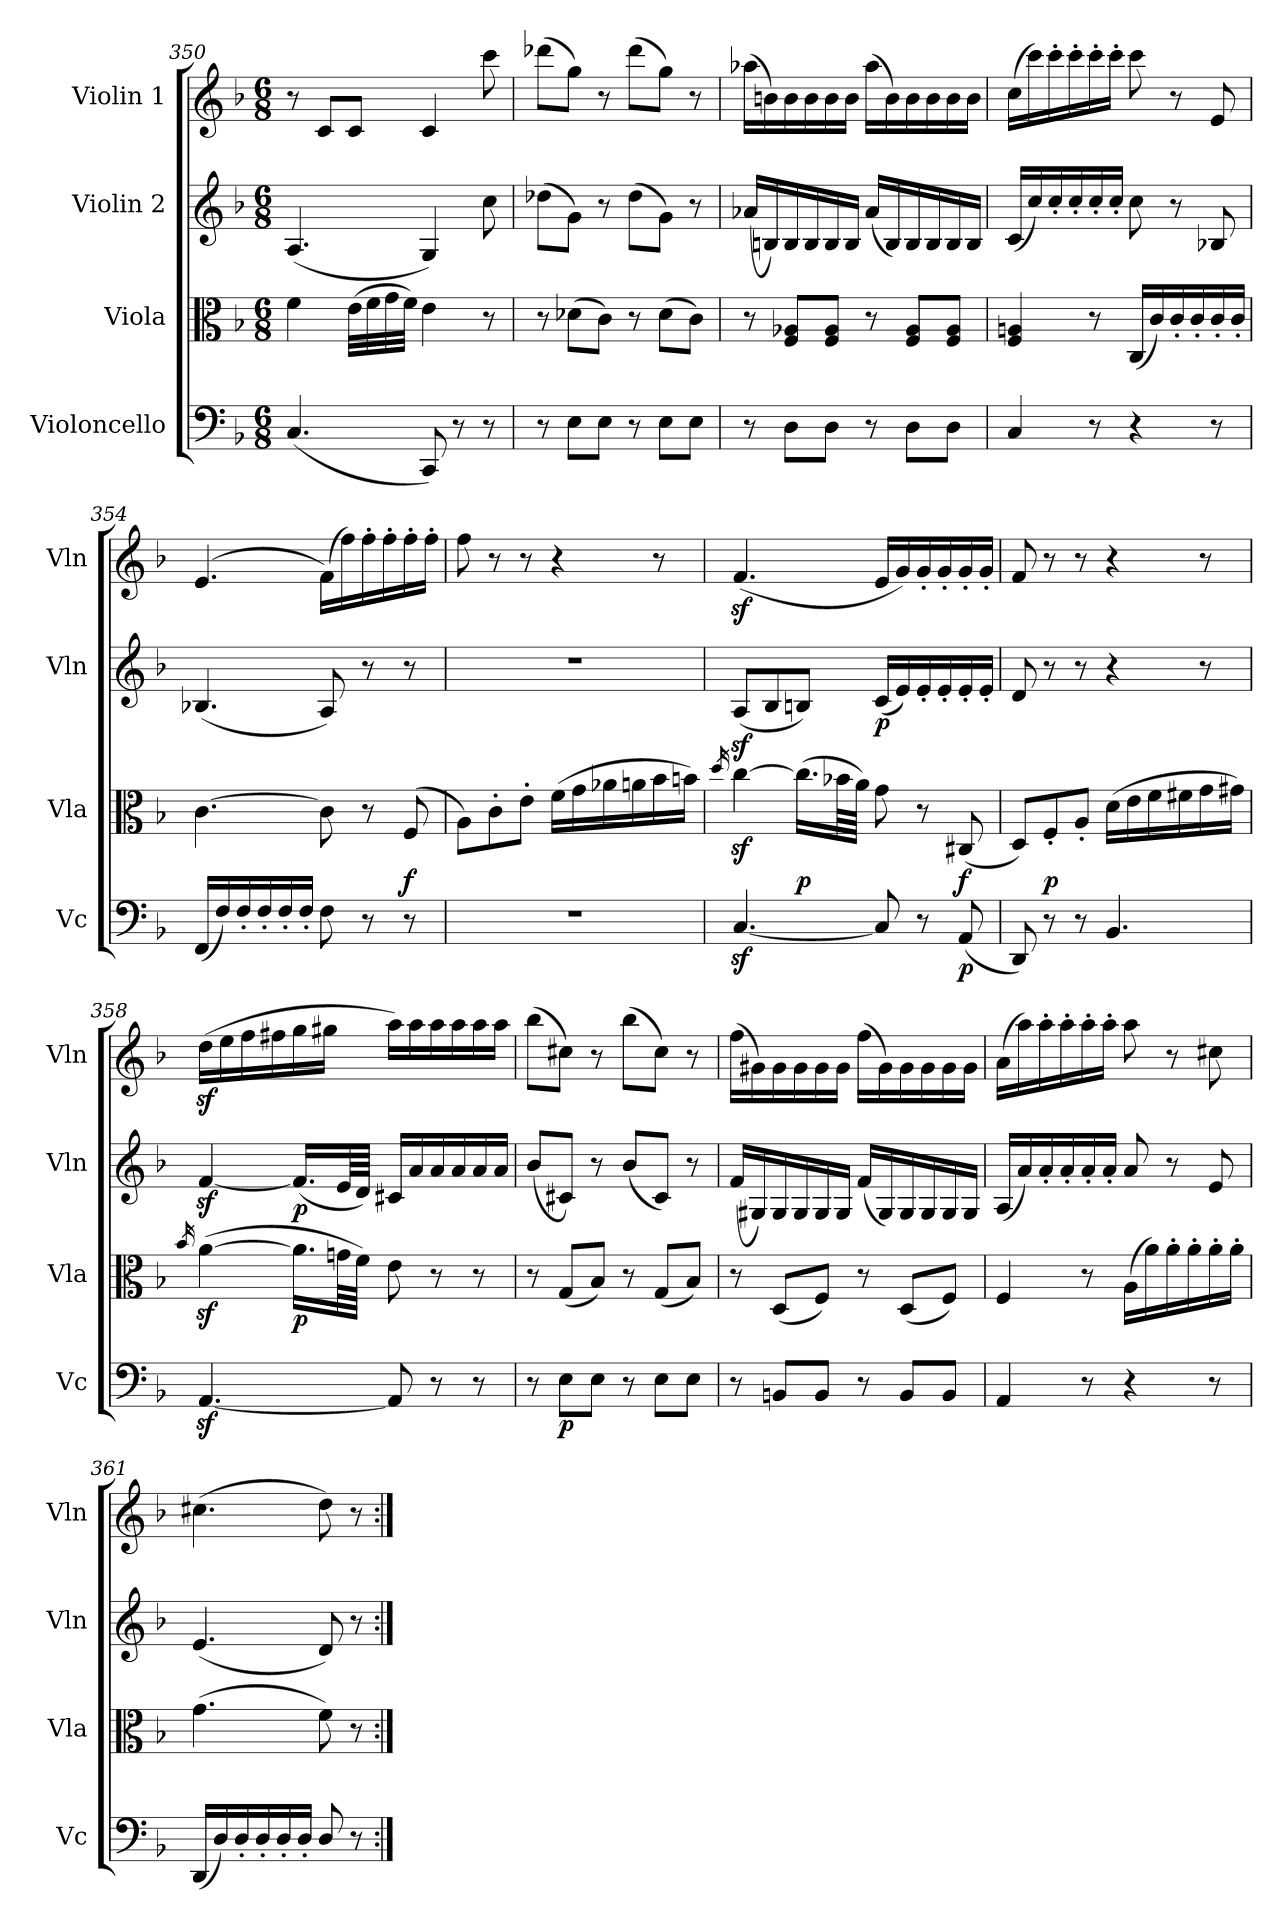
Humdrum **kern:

**kern	**dynam	**kern	**dynam	**kern	**dynam	**kern
*part4	*part4	*part3	*part3	*part2	*part2	*part1
*staff4	*staff4	*staff3	*staff3	*staff2	*staff2	*staff1
*I"Violoncello	*	*I"Viola	*	*I"Violin 2	*	*I"Violin 1
*I'Vc	*	*I'Vla	*	*I'Vln	*	*I'Vln
*clefF4	*	*clefC3	*	*clefG2	*	*clefG2
*k[b-]	*	*k[b-]	*	*k[b-]	*	*k[b-]
*M6/8	*	*M6/8	*	*M6/8	*	*M6/8
=350	=350	=350	=350	=350	=350	=350
(<4.C/	.	4f\	.	(<4.A/	.	8r
.	.	.	.	.	.	8c/L
.	.	(>32e\LLL	.	.	.	8c/J
.	.	32f\	.	.	.	.
.	.	32g\	.	.	.	.
.	.	32f\JJJ)	.	.	.	.
8CC/)	.	4e\	.	4G/)	.	4c/
8r	.	.	.	.	.	.
8r	.	8r	.	8cc\	.	8ccc\
=351	=351	=351	=351	=351	=351	=351
8r	.	8r	.	(>8dd-X\L	.	(>8ddd-X\L
8E\L	.	(>8d-X\L	.	8g\J)	.	8gg\J)
8E\J	.	8c\J)	.	8r	.	8r
8r	.	8r	.	(>8dd-\L	.	(>8ddd-\L
8E\L	.	(>8d-\L	.	8g\J)	.	8gg\J)
8E\J	.	8c\J)	.	8r	.	8r
=352	=352	=352	=352	=352	=352	=352
8r	.	8r	.	(<16a-X/LL	.	(>16aa-X\LL
.	.	.	.	16Bn/)	.	16bn\)
8D\L	.	8F/ 8A-X/L	.	16B/	.	16b\
.	.	.	.	16B/	.	16b\
8D\J	.	8F/ 8A-/J	.	16B/	.	16b\
.	.	.	.	16B/JJ	.	16b\JJ
8r	.	8r	.	(<16a-/LL	.	(>16aa-\LL
.	.	.	.	16B/)	.	16b\)
8D\L	.	8F/ 8A-/L	.	16B/	.	16b\
.	.	.	.	16B/	.	16b\
8D\J	.	8F/ 8A-/J	.	16B/	.	16b\
.	.	.	.	16B/JJ	.	16b\JJ
!!LO:PB:g=z
=353	=353	=353	=353	=353	=353	=353
4C/	.	4F/ 4An/	.	(<16c/LL	.	(>16cc\LL
.	.	.	.	16cc/)	.	16ccc\)
.	.	.	.	16cc'/	.	16ccc'\
.	.	.	.	16cc'/	.	16ccc'\
8r	.	8r	.	16cc'/	.	16ccc'\
.	.	.	.	16cc'/JJ	.	16ccc'\JJ
4r	.	(<16C/LL	.	8cc\	.	8ccc\
.	.	16c/)	.	.	.	.
.	.	16c'/	.	8r	.	8r
.	.	16c'/	.	.	.	.
8r	.	16c'/	.	8B-X/	.	8e/
.	.	16c'/JJ	.	.	.	.
=354	=354	=354	=354	=354	=354	=354
(<16FF/LL	.	[4.c\	.	(<4.B-X/	.	(<4.e/
16F/)	.	.	.	.	.	.
16F'/	.	.	.	.	.	.
16F'/	.	.	.	.	.	.
16F'/	.	.	.	.	.	.
16F'/JJ	.	.	.	.	.	.
8F\	.	8c\]	.	8A/)	.	(>16f\LL)
.	.	.	.	.	.	16ff\)
8r	.	8r	.	8r	.	16ff'\
.	.	.	.	.	.	16ff'\
!	!	!	!LO:DY:b	!	!	!
8r	.	(<8F/	f	8r	.	16ff'\
.	.	.	.	.	.	16ff'\JJ
=355	=355	=355	=355	=355	=355	=355
2.r	.	8A\L)	.	2.r	.	8ff\
.	.	8c'\	.	.	.	8r
.	.	8e'\J	.	.	.	8r
.	.	(>16f\LL	.	.	.	4r
.	.	16g\	.	.	.	.
.	.	16a-X\	.	.	.	.
.	.	16an\	.	.	.	.
.	.	16b-\	.	.	.	8r
.	.	16bn\JJ)	.	.	.	.
=356	=356	=356	=356	=356	=356	=356
.	.	16qdd/	.	.	.	.
[4.Cz</	.	[4ccz<\	.	(<8Az</L	.	(<4.fz</
.	.	.	.	8B-/	.	.
!	!	!	!LO:DY:b	!	!	!
.	.	(>16.cc\LL]	p	8Bn/J)	.	.
.	.	64b-X\LL	.	.	.	.
.	.	64a\JJJJ)	.	.	.	.
!	!	!	!	!	!LO:DY:b	!
8C/]	.	8g\	.	(<16c/LL	p	16e/LL
.	.	.	.	16e/)	.	16g/)
8r	.	8r	.	16e'/	.	16g'/
.	.	.	.	16e'/	.	16g'/
!	!LO:DY:b	!	!LO:DY:b	!	!	!
(<8AA/	p	(<8C#X/	f	16e'/	.	16g'/
.	.	.	.	16e'/JJ	.	16g'/JJ
=357	=357	=357	=357	=357	=357	=357
8DD/)	.	8D/L)	.	8d/	.	8f/
!	!	!	!LO:DY:b	!	!	!
8r	.	8F'/	p	8r	.	8r
8r	.	8A'/J	.	8r	.	8r
4.BB-/	.	(>16d\LL	.	4r	.	4r
.	.	16e\	.	.	.	.
.	.	16f\	.	.	.	.
.	.	16f#X\	.	.	.	.
.	.	16g\	.	8r	.	8r
.	.	16g#X\JJ)	.	.	.	.
=358	=358	=358	=358	=358	=358	=358
.	.	16qb-!/	.	.	.	.
[4.AAz</	.	(>[4az<\	.	[4fz</	.	(>16ddz<\LL
.	.	.	.	.	.	16ee\
.	.	.	.	.	.	16ff\
.	.	.	.	.	.	16ff#X\
!	!	!	!LO:DY:b	!	!LO:DY:b	!
.	.	16.a\LL]	p	(<16.f/LL]	p	16gg\
.	.	.	.	.	.	16gg#X\JJ
.	.	64gn\LL	.	64e/LL	.	.
.	.	64f\JJJJ)	.	64d/JJJJ)	.	.
8AA/]	.	8e\	.	16c#X/LL	.	16aa\LL)
.	.	.	.	16a/	.	16aa\
8r	.	8r	.	16a/	.	16aa\
.	.	.	.	16a/	.	16aa\
8r	.	8r	.	16a/	.	16aa\
.	.	.	.	16a/JJ	.	16aa\JJ
!!LO:LB:g=z
=359	=359	=359	=359	=359	=359	=359
8r	.	8r	.	(<8b-/L	.	(>8bb-\L
!	!LO:DY:b	!	!	!	!	!
8E\L	p	(<8G/L	.	8c#X/J)	.	8cc#X\J)
8E\J	.	8B-/J)	.	8r	.	8r
8r	.	8r	.	(<8b-/L	.	(>8bb-\L
8E\L	.	(<8G/L	.	8c#/J)	.	8cc#\J)
8E\J	.	8B-/J)	.	8r	.	8r
=360	=360	=360	=360	=360	=360	=360
8r	.	8r	.	(<16f/LL	.	(>16ff\LL
.	.	.	.	16G#X/)	.	16g#X\)
8BBn/L	.	(<8D/L	.	16G#/	.	16g#\
.	.	.	.	16G#/	.	16g#\
8BB/J	.	8F/J)	.	16G#/	.	16g#\
.	.	.	.	16G#/JJ	.	16g#\JJ
8r	.	8r	.	(<16f/LL	.	(>16ff\LL
.	.	.	.	16G#/)	.	16g#\)
8BB/L	.	(<8D/L	.	16G#/	.	16g#\
.	.	.	.	16G#/	.	16g#\
8BB/J	.	8F/J)	.	16G#/	.	16g#\
.	.	.	.	16G#/JJ	.	16g#\JJ
=361	=361	=361	=361	=361	=361	=361
4AA/	.	4F/	.	(<16A/LL	.	(>16a\LL
.	.	.	.	16a/)	.	16aa\)
.	.	.	.	16a'/	.	16aa'\
.	.	.	.	16a'/	.	16aa'\
8r	.	8r	.	16a'/	.	16aa'\
.	.	.	.	16a'/JJ	.	16aa'\JJ
4r	.	(>16A\LL	.	8a/	.	8aa\
.	.	16a\)	.	.	.	.
.	.	16a'\	.	8r	.	8r
.	.	16a'\	.	.	.	.
8r	.	16a'\	.	8e/	.	8cc#X\
.	.	16a'\JJ	.	.	.	.
=361X16	=361X16	=361X16	=361X16	=361X16	=361X16	=361X16
(<16DD/LL	.	(>4.g\	.	(<4.e/	.	(>4.cc#X\
16D/)	.	.	.	.	.	.
16D'/	.	.	.	.	.	.
16D'/	.	.	.	.	.	.
16D'/	.	.	.	.	.	.
16D'/JJ	.	.	.	.	.	.
8D/	.	8f\)	.	8d/)	.	8dd\)
8r	.	8r	.	8r	.	8r
=:|!	=:|!	=:|!	=:|!	=:|!	=:|!	=:|!
*-	*-	*-	*-	*-	*-	*-
